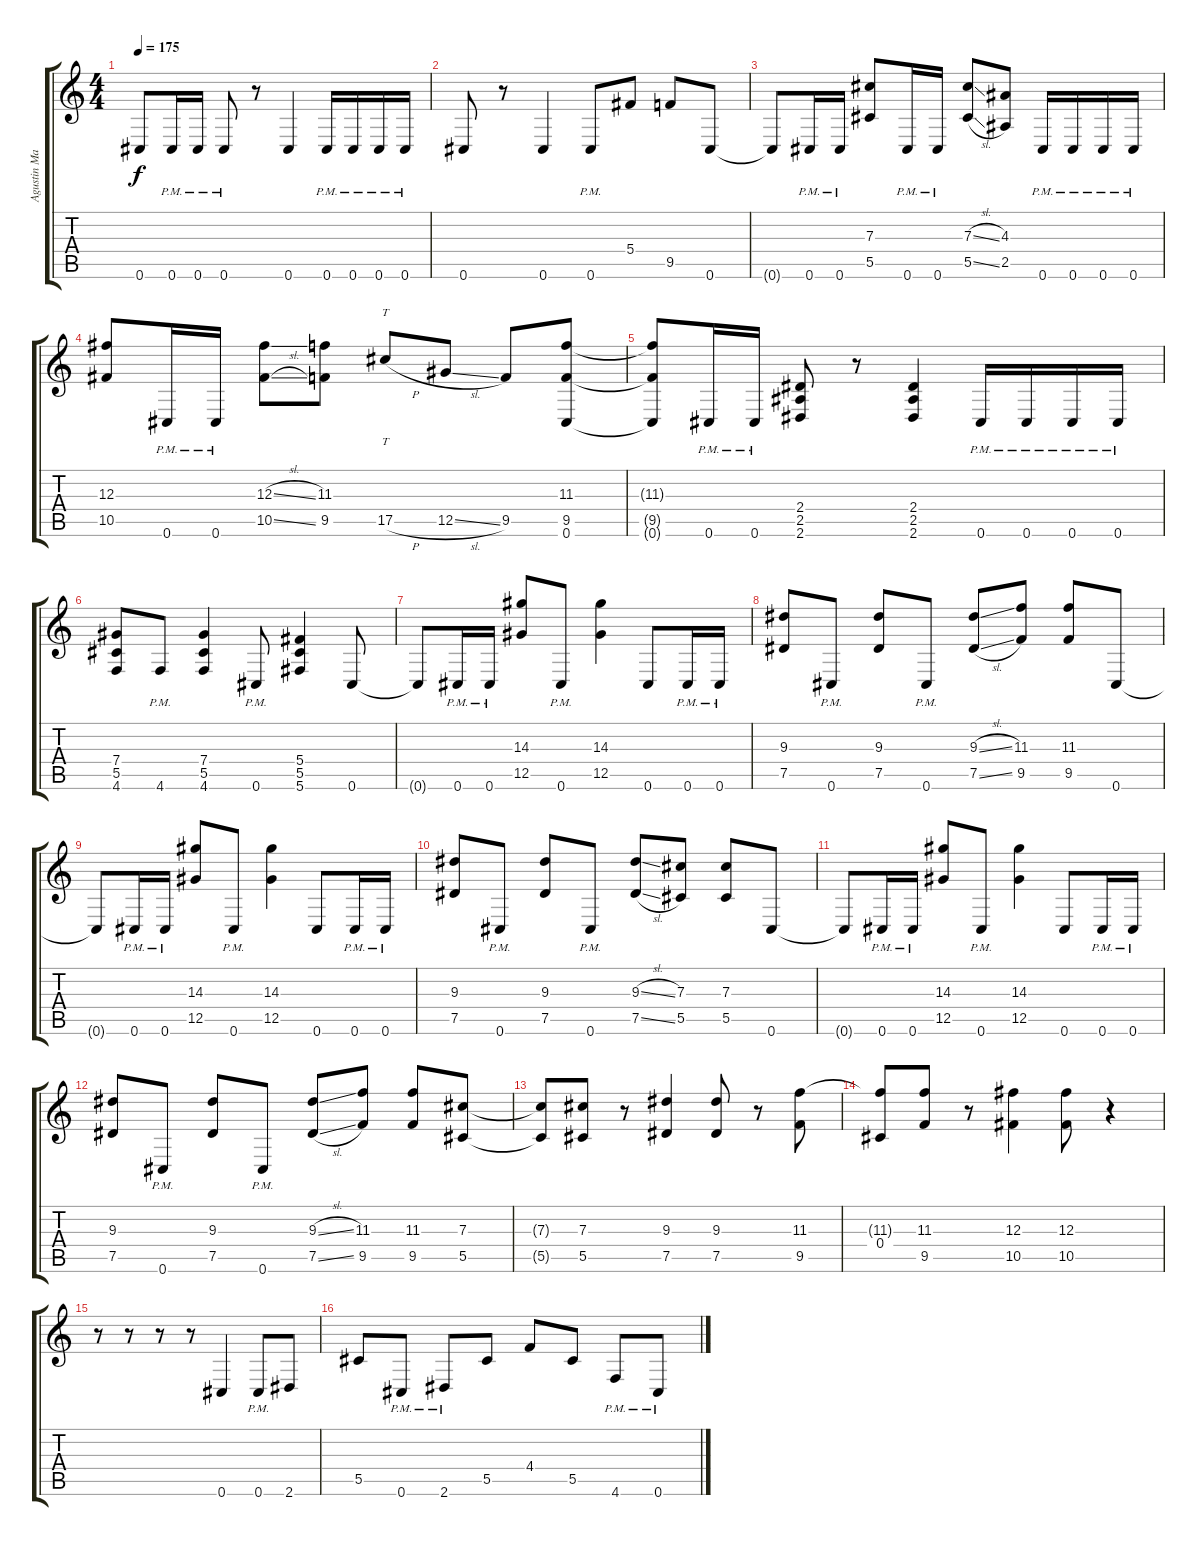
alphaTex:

\track ("Agustin Manresa" "Agustin Ma") {instrument distortionguitar}
\staff {score tabs}
\tuning (Eb4 Bb3 Gb3 Db3 Ab2 Db2) {hide}
\ts (4 4)
\tempo 175
\clef g2
\ks c
0.6{t}.8{dy f} 0.6{pm}.16 0.6{pm}.16 0.6{pm}.8 r.8 0.6.4 0.6{pm}.16 0.6{pm}.16 0.6{pm}.16 0.6{pm}.16 |
0.6.8 r.8 0.6.4 0.6{pm}.8 5.4.8 9.5.8 0.6.8 |
0.6{t}.8 0.6{pm}.16 0.6{pm}.16 (7.3 5.5).8 0.6{pm}.16 0.6{pm}.16 (7.3{sl} 5.5{sl}).8 (4.3 2.5).8 0.6{pm}.16 0.6{pm}.16 0.6{pm}.16 0.6{pm}.16 |
(12.3 10.5).8 0.6{pm}.16 0.6{pm}.16 (12.3{sl} 10.5{sl}).8 (11.3 9.5).8 17.5{h}.8{tt} 12.5{sl}.8 9.5.8 (11.3 9.5 0.6).8 |
(11.3{t} 9.5{t} 0.6{t}).8 0.6{pm}.16 0.6{pm}.16 (2.4 2.5 2.6).8 r.8 (2.4 2.5 2.6).4 0.6{pm}.16 0.6{pm}.16 0.6{pm}.16 0.6{pm}.16 |
(7.4 5.5 4.6).8 4.6{pm}.8 (7.4 5.5 4.6).4 0.6{pm}.8 (5.4 5.5 5.6).4 0.6.8 |
0.6{t}.8 0.6{pm}.16 0.6{pm}.16 (14.3 12.5).8 0.6{pm}.8 (14.3 12.5).4 0.6.8 0.6{pm}.16 0.6{pm}.16 |
(9.3 7.5).8 0.6{pm}.8 (9.3 7.5).8 0.6{pm}.8 (9.3{sl} 7.5{sl}).8 (11.3 9.5).8 (11.3 9.5).8 0.6.8 |
0.6{t}.8 0.6{pm}.16 0.6{pm}.16 (14.3 12.5).8 0.6{pm}.8 (14.3 12.5).4 0.6.8 0.6{pm}.16 0.6{pm}.16 |
(9.3 7.5).8 0.6{pm}.8 (9.3 7.5).8 0.6{pm}.8 (9.3{sl} 7.5{sl}).8 (7.3 5.5).8 (7.3 5.5).8 0.6.8 |
0.6{t}.8 0.6{pm}.16 0.6{pm}.16 (14.3 12.5).8 0.6{pm}.8 (14.3 12.5).4 0.6.8 0.6{pm}.16 0.6{pm}.16 |
(9.3 7.5).8 0.6{pm}.8 (9.3 7.5).8 0.6{pm}.8 (9.3{sl} 7.5{sl}).8 (11.3 9.5).8 (11.3 9.5).8 (7.3 5.5).8 |
(7.3{t} 5.5{t}).8 (7.3 5.5).8 r.8 (9.3 7.5).4 (9.3 7.5).8 r.8 (11.3 9.5).8 |
(11.3{t} 0.4).8 (11.3 9.5).8 r.8 (12.3 10.5).4 (12.3 10.5).8 r.4 |
r.8 r.8 r.8 r.8 0.6.4 0.6{pm}.8 2.6.8 |
5.5.8 0.6{pm}.8 2.6{pm}.8 5.5.8 4.4.8 5.5.8 4.6{pm}.8 0.6{pm}.8
